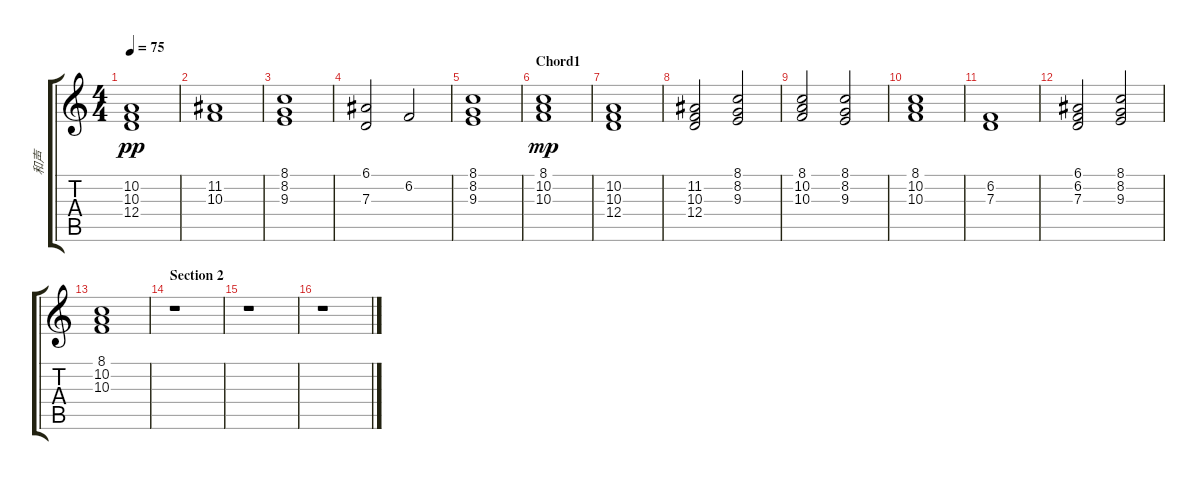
\track ("和声" "和声") {instrument choiraahs}
\staff {score tabs}
\tuning (E4 B3 G3 D3 A2 E2) {hide}
\ts (4 4)
\tempo 75
\clef g2
\ks c
(10.2 10.3 12.4).1{dy pp} |
(11.2 10.3).1 |
(8.1 8.2 9.3).1 |
(6.1 7.3).2 6.2.2 |
(8.1 8.2 9.3).1 |
\section ("" "Chord1")
(8.1 10.2 10.3).1{dy mp} |
(10.2 10.3 12.4).1 |
(11.2 10.3 12.4).2 (8.1 8.2 9.3).2 |
(8.1 10.2 10.3).2 (8.1 8.2 9.3).2 |
(8.1 10.2 10.3).1 |
(6.2 7.3).1 |
(6.1 6.2 7.3).2 (8.1 8.2 9.3).2 |
(8.1 10.2 10.3).1 |
\section ("" "Section 2")
r.1 |
r.1 |
r.1
